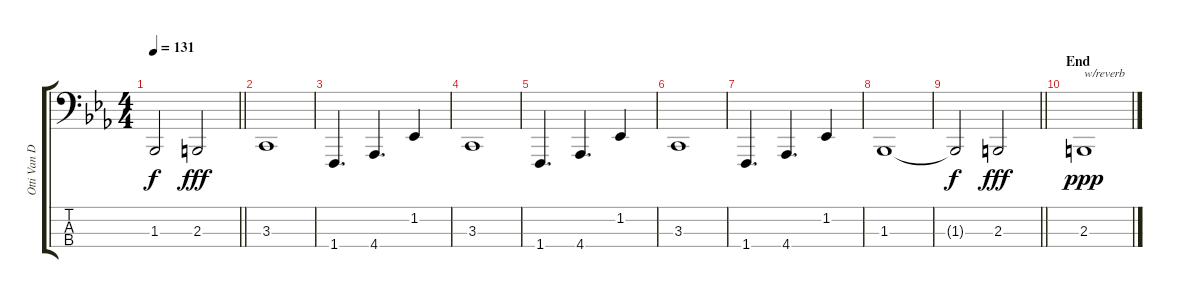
\track ("Otti Van Der Werf (Bass)" "Otti Van D") {instrument lead2sawtooth}
\staff {score tabs}
\tuning (G2 D2 A1 E1) {hide}
\ts (4 4)
\tempo 131
\clef f4
\barLineRight lightlight
\ks cminor
1.3{t}.2{dy f} 2.3.2{dy fff} |
3.3.1 |
1.4.4{d} 4.4.4{d} 1.2.4 |
3.3.1 |
1.4.4{d} 4.4.4{d} 1.2.4 |
3.3.1 |
1.4.4{d} 4.4.4{d} 1.2.4 |
1.3.1 |
\barLineRight lightlight
1.3{t}.2{dy f} 2.3.2{dy fff} |
\section ("" "End")
2.3.1{txt "w/reverb" dy ppp volume 0}
